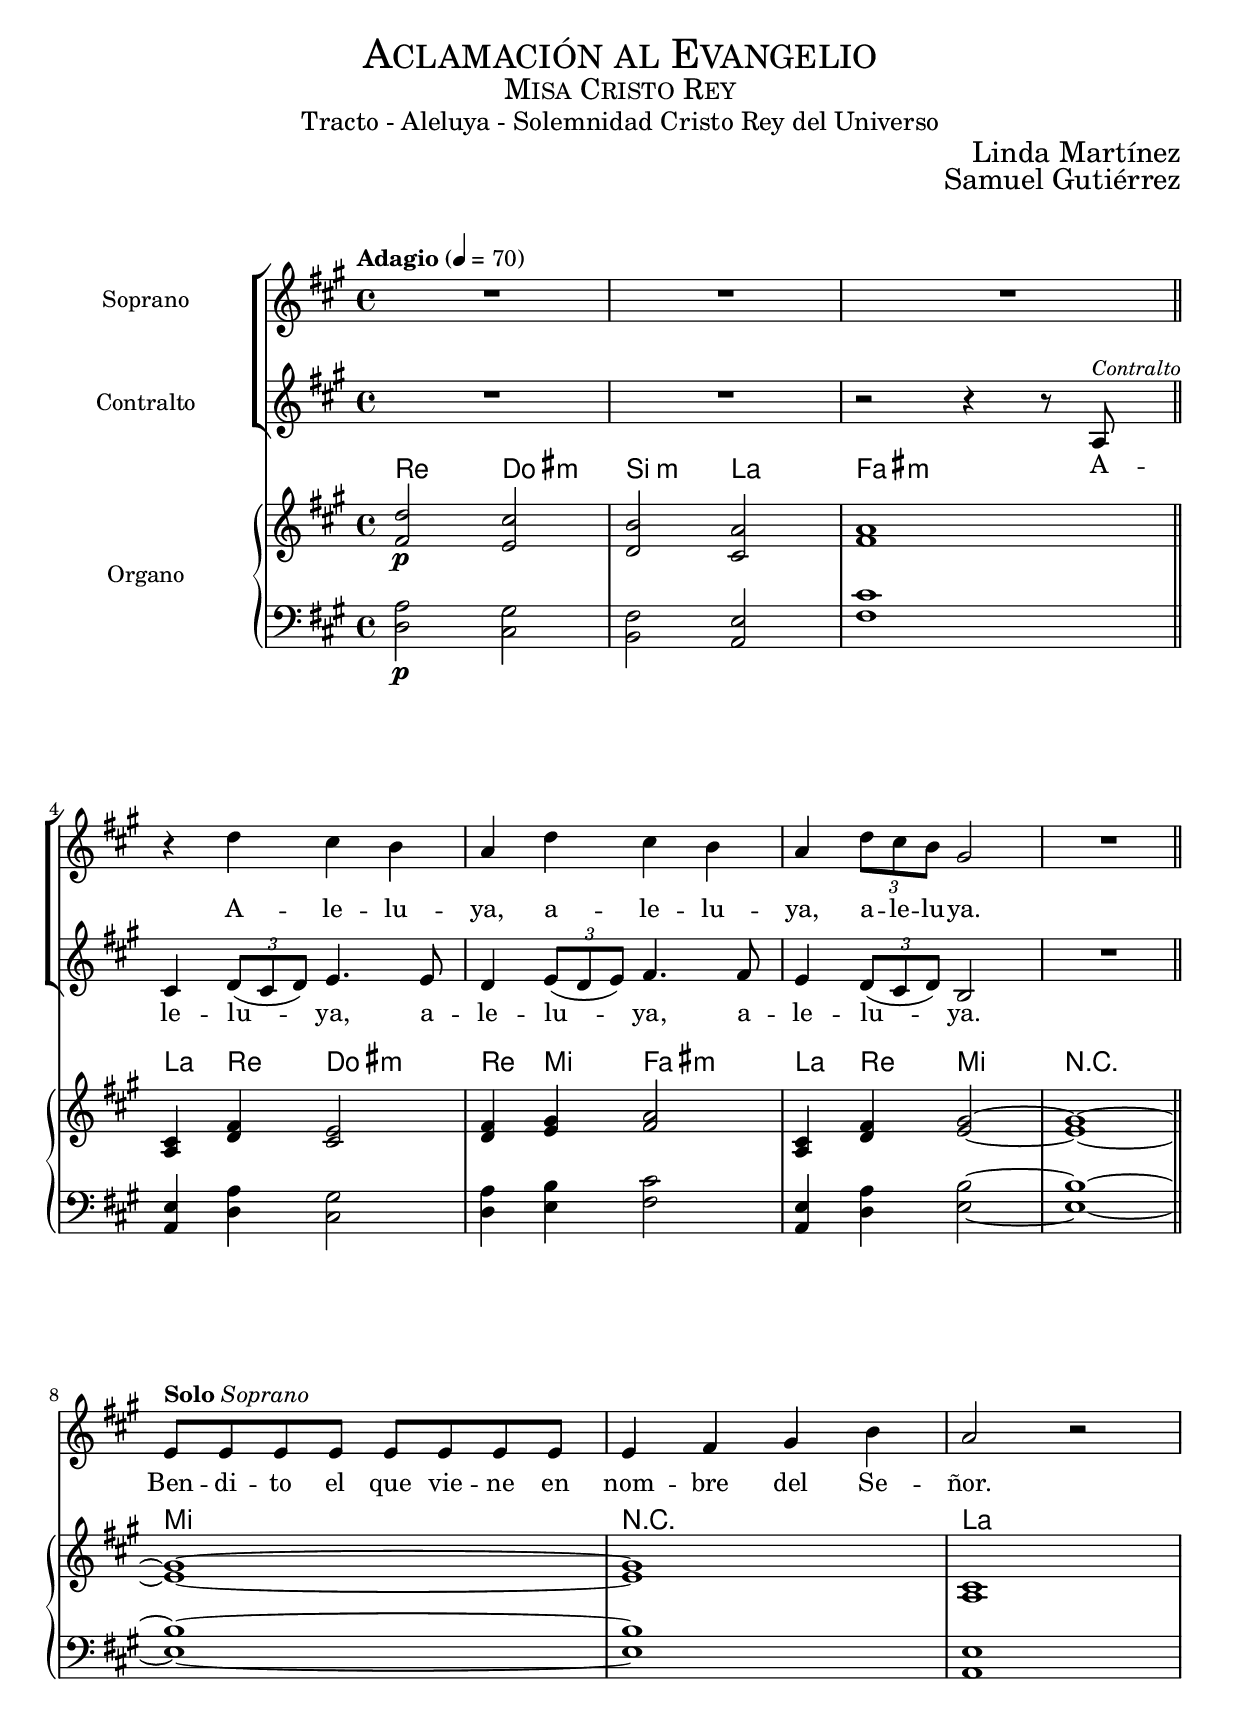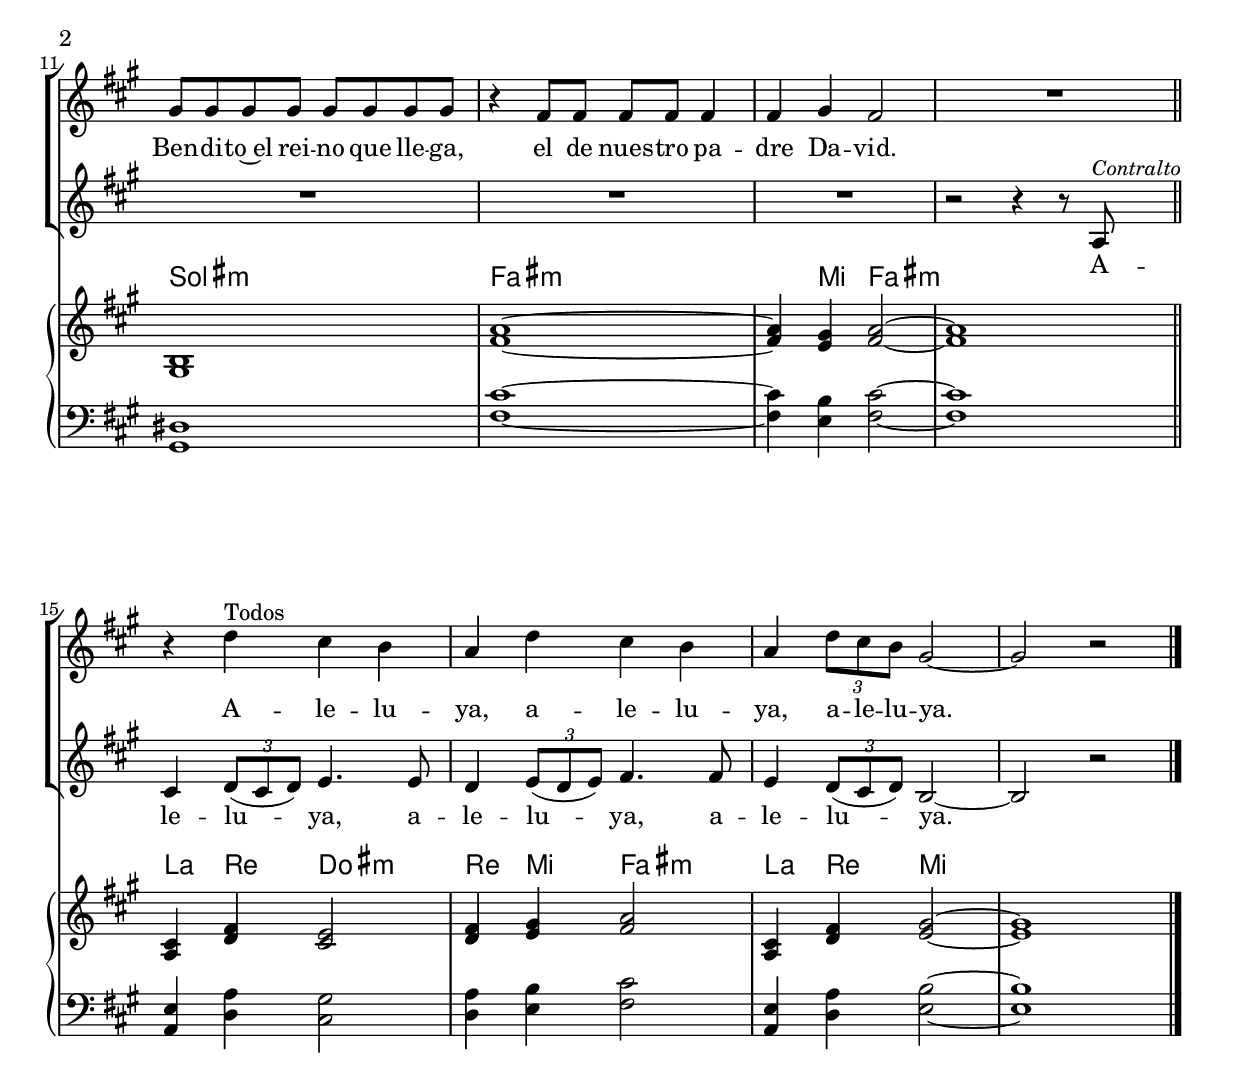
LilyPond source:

% Aleluya - Melody inspired by the compositions of Mons Marco Frisina
% Music and accompaniment by serachsam

\language "espanol"
\version "2.23.2"

% --- Global parameters
particle = 0
jump = \break

% --- Includes
\include "global.ily"
\include "soprano.ily"
alto_music = \relative do' {
  \compressEmptyMeasures

  R1*2 |
  r2 r4 r8 la8^\markup{ \italic \small "Contralto" } | \bar "||" #(if (= particle 1) jump "") % 3
  dos4 \tuplet 3/2 { re8( dos re) } mi4. mi8 |
  re4 \tuplet 3/2 { mi8( re mi) } fas4. fas8 |
  mi4 \tuplet 3/2 { re8( dos re) } si2 |
  R1 | \bar "||" #(if (= particle 1) jump "") % 7
  R1*6 |
  r2 r4 r8 la8^\markup{ \italic \small "Contralto" } | \bar "||" #(if (= particle 1) jump "") % 14
  dos4 \tuplet 3/2 { re8( dos re) } mi4. mi8 |
  re4 \tuplet 3/2 { mi8( re mi) } fas4. fas8 |
  mi4 \tuplet 3/2 { re8( dos re) } si2~ |
  si2 r |

  \bar "|."
}

alto_lyrics = \lyricmode {
  A -- le -- lu -- ya,
  a -- le -- lu -- ya,
  a -- le -- lu -- ya.

  A -- le -- lu -- ya,
  a -- le -- lu -- ya,
  a -- le -- lu -- ya.
}

harmonies = \new ChordNames {
  \set ChordNames.midiInstrument = "string ensemble 2"
  \set ChordNames.midiMaximumVolume = #0
  \set chordChanges = ##t
  \chordmode {
    \italianChords
    re2 dos2:m |
    si,2:m la,2 |
    fas1:m |

    la4 re4 dos2:m |
    re4 mi4 fas2:m |
    la4 re4 mi2 |
    R1 |
    mi1 |
    R1 |
    la1 |
    sols1:m |
    fas1:m |
    s4 mi4 fas2:m |
    s1 |
    la4 re4 dos2:m |
    re4 mi4 fas2:m |
    la4 re4 mi2 |
  }
}

notes_soproano = \relative do' {
  re'2 dos |
  si2 la |
  la1 | \bar "||" #(if (= particle 1) "" jump) % 3
  dos,4 fas mi2 |
  fas4 sols la2 |
  dos,4 fas sols2~ |
  sols1~ | \bar "||" #(if (= particle 1) "" jump) % 7
  sols1~ |
  sols1 |
  dos,1 | #(if (= particle 1) "" jump) % 10
  si1 |
  la'1~ |
  la4 sols la2~ |
  la1 | \bar "||" #(if (= particle 1) "" jump) % 14
  dos,4 fas mi2 |
  fas4 sols la2 |
  dos,4 fas sols2~ |
  sols1 |

  \bar "|."
}

notes_alto = \relative do' {
  fas2\p mi |
  re2 dos |
  fas1 |
  la,4 re dos2 |
  re4 mi fas2	|
  la,4 re mi2~ |
  mi1~ |
  mi1~ |
  mi1 |
  la,1 |
  sols1 |
  fas'1~ |
  fas4 mi fas2~ |
  fas1 |
  la,4 re dos2 |
  re4 mi fas2	|
  la,4 re mi2~ |
  mi1 |
}

notes_tenor = \relative do {
  la'2\p sols |
  fas2 mi |
  dos'1 |
  mi,4 la sols2 |
  la4 si dos2	|
  mi,4 la si2~ |
  si1~ |
  si1~ |
  si1 |
  mi,1 |
  res1 |
  dos'1~ |
  dos4 si dos2~ |
  dos1 |
  mi,4 la sols2 |
  la4 si dos2	|
  mi,4 la si2~ |
  si1 |
}

notes_bass = \relative do {
  re2\p dos |
  si2 la |
  fas'1 |
  la,4 re dos2 |
  re4 mi fas2	|
  la,4 re mi2~ |
  mi1~ |
  mi1~  |
  mi1 |
  la,1 |
  sols1 |
  fas'1~ |
  fas4 mi fas2~ |
  fas1 |
  la,4 re dos2 |
  re4 mi fas2	|
  la,4 re mi2~ |
  mi1 |
}


% --- Global size
% #(set-global-staff-size 20)

% --- Header
\markup { \fill-line { \center-column { \fontsize #5 \smallCaps \title \fontsize #2 \smallCaps \subtitle \fontsize #1 \subsubtitle } } }
\markup { \fill-line { " " \right-column { \fontsize #2 \autor } } }
\markup { \fill-line { " " \right-column { \fontsize #2 \arranger } } }
\markup { \fill-line { " " \right-column { \fontsize #2 \other } } }
\header {
  dedication = \dedication
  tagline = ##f
  breakbefore = ##t
}

% --- Music

% --- Harmony

% --- Sheet
\score {
  <<
    \new ChoirStaff { <<
      \new Staff { <<
        \set Staff.instrumentName = #"Soprano"
        \set Staff.midiInstrument = #"choir aahs"
        \new Voice = "soprano" { << \global \soprano_music >> }
        \new Lyrics \lyricsto "soprano" { \soprano_lyrics }
      >> }
      \new Staff { <<
        \set Staff.instrumentName = #"Contralto"
        \set Staff.midiInstrument = #"choir aahs"
        \new Voice = "contralto" { <<\global \alto_music>> }
        \new Lyrics = "contralto" \lyricsto "contralto" { \alto_lyrics }
      >> }
    >> }
    \harmonies
    \new PianoStaff { <<
      \set PianoStaff.instrumentName = #"Organo"
      \new Staff { <<
        \set Staff.midiInstrument = #"church organ"
        \partCombine
        << \global \notes_soproano >>
        << \global \notes_alto >>
      >> }
      \new Staff { <<
        \set Staff.midiInstrument = #"church organ"
        \clef bass
        \partCombine
        << \global \notes_tenor >>
        << \global \notes_bass >>
      >> }
    >> }
  >>
  \midi { }
  \layout {
    \context {
      \Staff \RemoveEmptyStaves
    }
  }
}

% --- Paper
\paper{
  #(set-default-paper-size "letter")
  indent=3.5\cm
}
